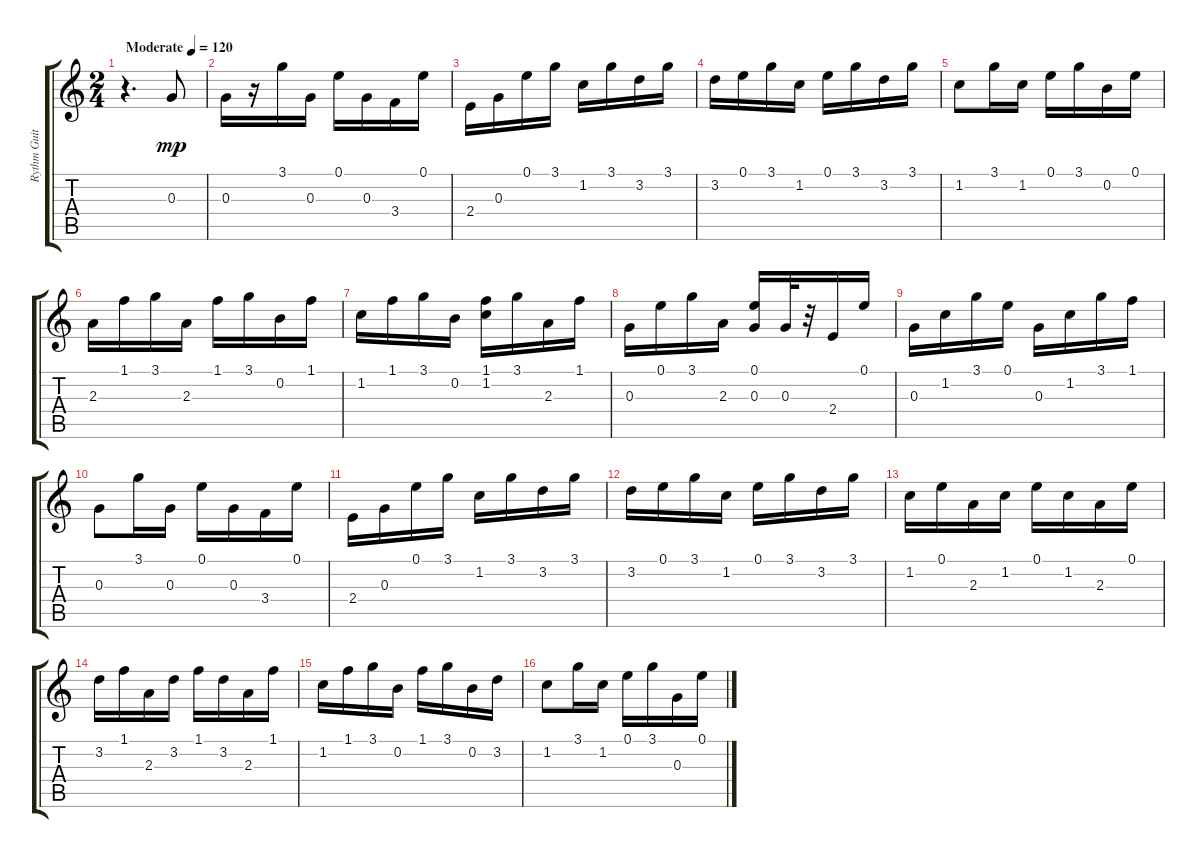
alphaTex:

\track ("Rythm Guitar/Banjo 3" "Rythm Guit") {instrument banjo}
\staff {score tabs}
\tuning (E4 B3 G3 D3 A2 E2) {hide}
\displaytranspose 12
\ts (2 4)
\tempo (120 "Moderate")
\clef g2
\ks c
r.4{d dy mp instrument banjo} 0.3.8 |
0.3.16 r.16 3.1.16 0.3.16 0.1.16 0.3.16 3.4.16 0.1.16 |
2.4.16 0.3.16 0.1.16 3.1.16 1.2.16 3.1.16 3.2.16 3.1.16 |
3.2.16 0.1.16 3.1.16 1.2.16 0.1.16 3.1.16 3.2.16 3.1.16 |
1.2.8 3.1.16 1.2.16 0.1.16 3.1.16 0.2.16 0.1.16 |
2.3.16 1.1.16 3.1.16 2.3.16 1.1.16 3.1.16 0.2.16 1.1.16 |
1.2.16 1.1.16 3.1.16 0.2.16 (1.1 1.2).16 3.1.16 2.3.16 1.1.16 |
0.3.16 0.1.16 3.1.16 2.3.16 (0.1 0.3).16 0.3.32 r.32 2.4.16 0.1.16 |
0.3.16 1.2.16 3.1.16 0.1.16 0.3.16 1.2.16 3.1.16 1.1.16 |
0.3.8 3.1.16 0.3.16 0.1.16 0.3.16 3.4.16 0.1.16 |
2.4.16 0.3.16 0.1.16 3.1.16 1.2.16 3.1.16 3.2.16 3.1.16 |
3.2.16 0.1.16 3.1.16 1.2.16 0.1.16 3.1.16 3.2.16 3.1.16 |
1.2.16 0.1.16 2.3.16 1.2.16 0.1.16 1.2.16 2.3.16 0.1.16 |
3.2.16 1.1.16 2.3.16 3.2.16 1.1.16 3.2.16 2.3.16 1.1.16 |
1.2.16 1.1.16 3.1.16 0.2.16 1.1.16 3.1.16 0.2.16 3.2.16 |
1.2.8 3.1.16 1.2.16 0.1.16 3.1.16 0.3.16 0.1.16
